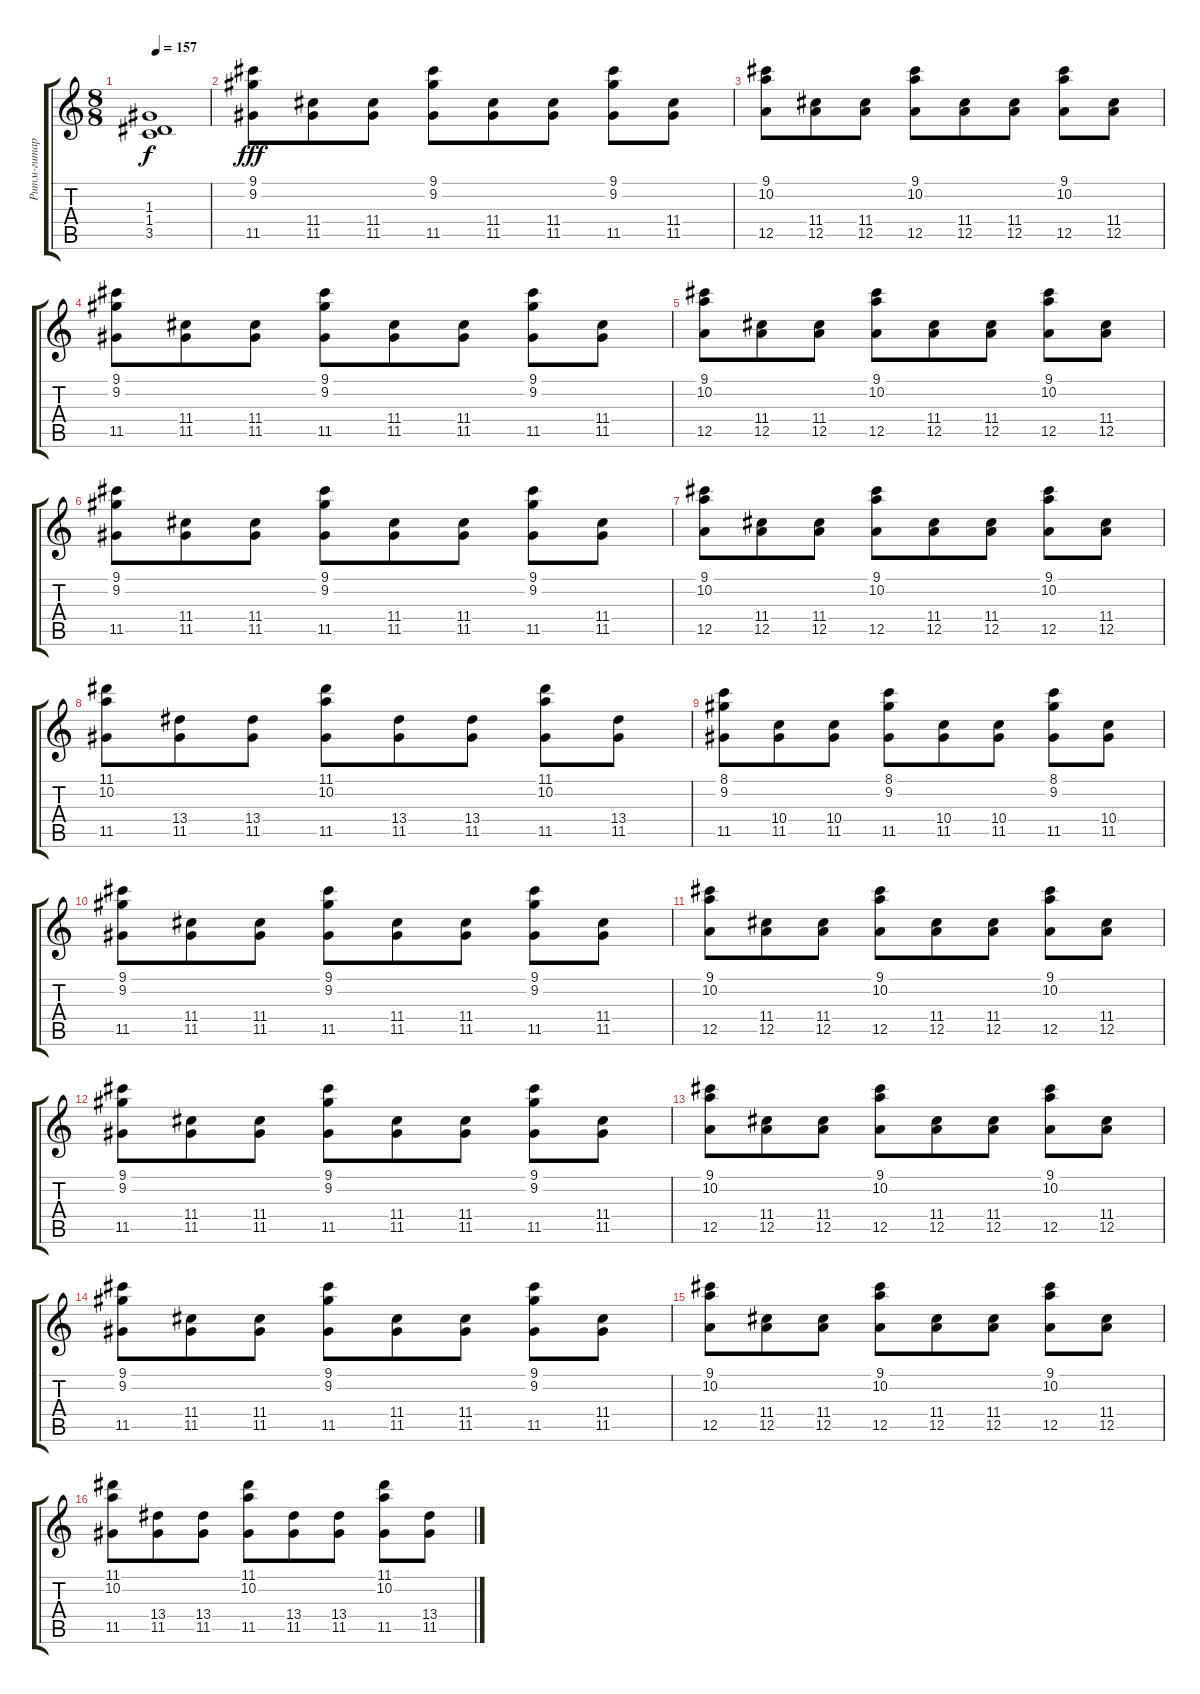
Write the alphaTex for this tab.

\track ("Ритм-гитара" "Ритм-гитар") {instrument distortionguitar}
\staff {score tabs}
\tuning (E4 B3 G3 D3 A2 E2) {hide}
\ts (8 8)
\tempo 157
\clef g2
\ks c
(1.3{t} 1.4{t} 3.5{t}).1{dy f} |
(9.1 9.2 11.5).8{dy fff} (11.4 11.5).8 (11.4 11.5).8 (9.1 9.2 11.5).8 (11.4 11.5).8 (11.4 11.5).8 (9.1 9.2 11.5).8 (11.4 11.5).8 |
(9.1 10.2 12.5).8 (11.4 12.5).8 (11.4 12.5).8 (9.1 10.2 12.5).8 (11.4 12.5).8 (11.4 12.5).8 (9.1 10.2 12.5).8 (11.4 12.5).8 |
(9.1 9.2 11.5).8 (11.4 11.5).8 (11.4 11.5).8 (9.1 9.2 11.5).8 (11.4 11.5).8 (11.4 11.5).8 (9.1 9.2 11.5).8 (11.4 11.5).8 |
(9.1 10.2 12.5).8 (11.4 12.5).8 (11.4 12.5).8 (9.1 10.2 12.5).8 (11.4 12.5).8 (11.4 12.5).8 (9.1 10.2 12.5).8 (11.4 12.5).8 |
(9.1 9.2 11.5).8 (11.4 11.5).8 (11.4 11.5).8 (9.1 9.2 11.5).8 (11.4 11.5).8 (11.4 11.5).8 (9.1 9.2 11.5).8 (11.4 11.5).8 |
(9.1 10.2 12.5).8 (11.4 12.5).8 (11.4 12.5).8 (9.1 10.2 12.5).8 (11.4 12.5).8 (11.4 12.5).8 (9.1 10.2 12.5).8 (11.4 12.5).8 |
(11.1 10.2 11.5).8 (13.4 11.5).8 (13.4 11.5).8 (11.1 10.2 11.5).8 (13.4 11.5).8 (13.4 11.5).8 (11.1 10.2 11.5).8 (13.4 11.5).8 |
(8.1 9.2 11.5).8 (10.4 11.5).8 (10.4 11.5).8 (8.1 9.2 11.5).8 (10.4 11.5).8 (10.4 11.5).8 (8.1 9.2 11.5).8 (10.4 11.5).8 |
(9.1 9.2 11.5).8 (11.4 11.5).8 (11.4 11.5).8 (9.1 9.2 11.5).8 (11.4 11.5).8 (11.4 11.5).8 (9.1 9.2 11.5).8 (11.4 11.5).8 |
(9.1 10.2 12.5).8 (11.4 12.5).8 (11.4 12.5).8 (9.1 10.2 12.5).8 (11.4 12.5).8 (11.4 12.5).8 (9.1 10.2 12.5).8 (11.4 12.5).8 |
(9.1 9.2 11.5).8 (11.4 11.5).8 (11.4 11.5).8 (9.1 9.2 11.5).8 (11.4 11.5).8 (11.4 11.5).8 (9.1 9.2 11.5).8 (11.4 11.5).8 |
(9.1 10.2 12.5).8 (11.4 12.5).8 (11.4 12.5).8 (9.1 10.2 12.5).8 (11.4 12.5).8 (11.4 12.5).8 (9.1 10.2 12.5).8 (11.4 12.5).8 |
(9.1 9.2 11.5).8 (11.4 11.5).8 (11.4 11.5).8 (9.1 9.2 11.5).8 (11.4 11.5).8 (11.4 11.5).8 (9.1 9.2 11.5).8 (11.4 11.5).8 |
(9.1 10.2 12.5).8 (11.4 12.5).8 (11.4 12.5).8 (9.1 10.2 12.5).8 (11.4 12.5).8 (11.4 12.5).8 (9.1 10.2 12.5).8 (11.4 12.5).8 |
(11.1 10.2 11.5).8 (13.4 11.5).8 (13.4 11.5).8 (11.1 10.2 11.5).8 (13.4 11.5).8 (13.4 11.5).8 (11.1 10.2 11.5).8 (13.4 11.5).8
